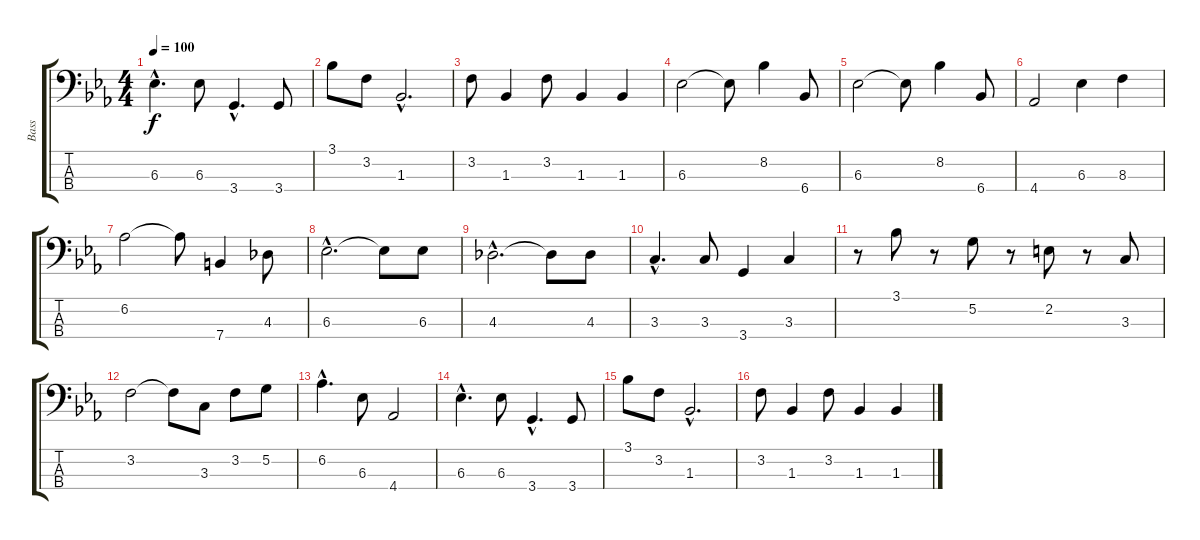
\track ("Bass" "Bass") {instrument electricbassfinger}
\staff {score tabs}
\tuning (G2 D2 A1 E1) {hide}
\ts (4 4)
\tempo 100
\clef f4
\ks eb
6.3{hac}.4{d dy f} 6.3.8 3.4{hac}.4{d} 3.4.8 |
3.1.8 3.2.8 1.3{hac}.2{d} |
3.2.8 1.3.4 3.2.8 1.3.4 1.3.4 |
6.3.2 6.3{t}.8 8.2.4 6.4.8 |
6.3.2 6.3{t}.8 8.2.4 6.4.8 |
4.4.2 6.3.4 8.3.4 |
6.2.2 6.2{t}.8 7.4.4 4.3.8 |
6.3{hac}.2{d} 6.3{t}.8 6.3.8 |
4.3{hac}.2{d} 4.3{t}.8 4.3.8 |
3.3{hac}.4{d} 3.3.8 3.4.4 3.3.4 |
r.8 3.1.8 r.8 5.2.8 r.8 2.2.8 r.8 3.3.8 |
3.2.2 3.2{t}.8 3.3.8 3.2.8 5.2.8 |
6.2{hac}.4{d} 6.3.8 4.4.2 |
6.3{hac}.4{d} 6.3.8 3.4{hac}.4{d} 3.4.8 |
3.1.8 3.2.8 1.3{hac}.2{d} |
3.2.8 1.3.4 3.2.8 1.3.4 1.3.4
